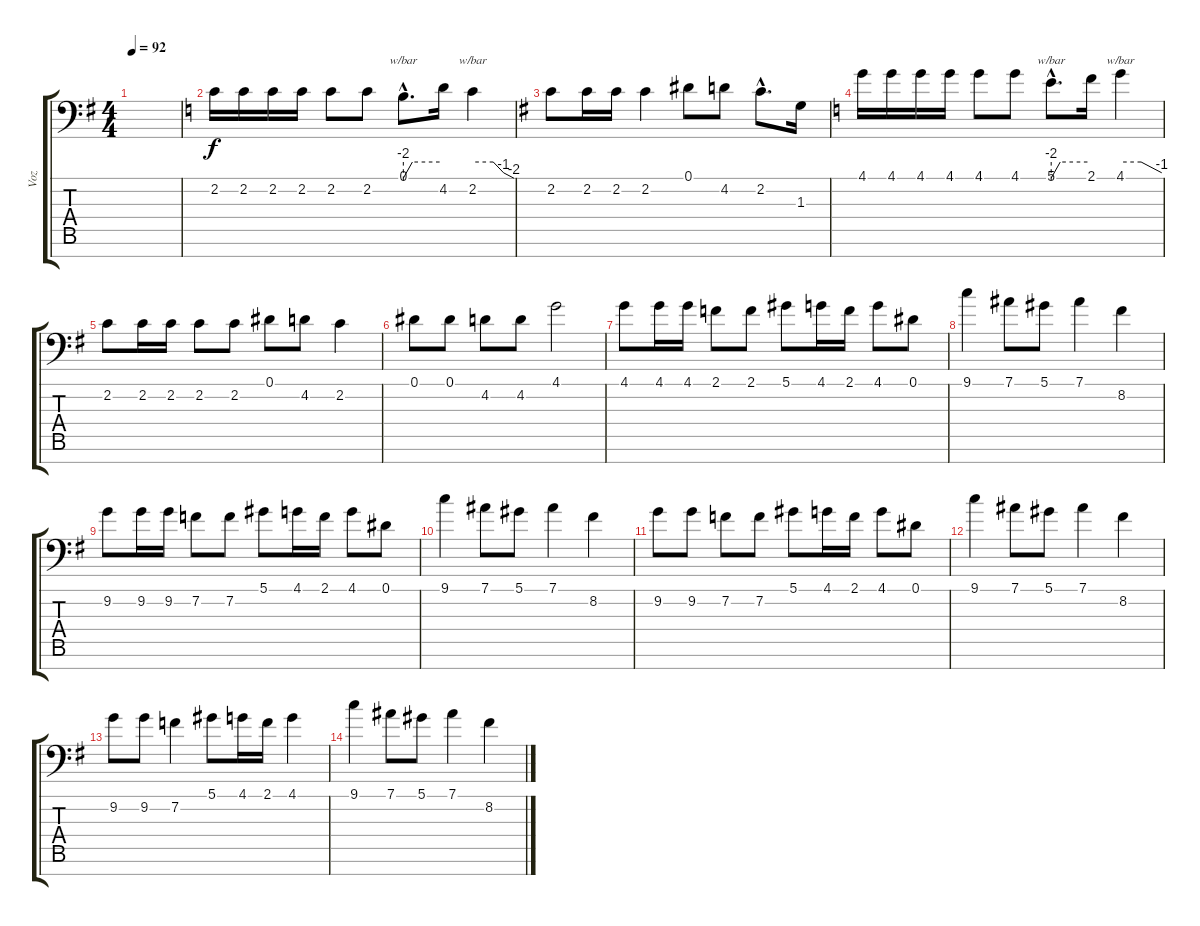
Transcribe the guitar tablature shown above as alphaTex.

\track ("Voz" "Voz") {instrument clarinet}
\staff {score tabs}
\tuning (Eb4 Bb3 Gb3 Db3 Ab2 Eb2 Bb1) {hide}
\ts (4 4)
\tempo 92
\clef f4
\ks g
|
\ks c
2.2.16 2.2.16 2.2.16 2.2.16 2.2.8 2.2.8 0.1{hac}.8{d tbe (custom default 0 -8 15 0 60 0)} 4.2.16 2.2.4{tbe (custom default 0 0 30 0 45 -4 60 -8)} |
\ks g
2.2.8 2.2.16 2.2.16 2.2.4 0.1.8 4.2.8 2.2{hac}.8{d} 1.3.16 |
\ks c
4.1.16 4.1.16 4.1.16 4.1.16 4.1.8 4.1.8 5.1{hac}.8{d tbe (custom default 0 -8 15 0 60 0)} 2.1.16 4.1.4{tbe (custom default 0 0 30 0 60 -4)} |
\ks g
2.2.8 2.2.16 2.2.16 2.2.8 2.2.8 0.1.8 4.2.8 2.2.4 |
0.1.8 0.1.8 4.2.8 4.2.8 4.1.2 |
4.1.8 4.1.16 4.1.16 2.1.8 2.1.8 5.1.8 4.1.16 2.1.16 4.1.8 0.1.8 |
9.1.4 7.1.8 5.1.8 7.1.4 8.2.4 |
9.2.8 9.2.16 9.2.16 7.2.8 7.2.8 5.1.8 4.1.16 2.1.16 4.1.8 0.1.8 |
9.1.4 7.1.8 5.1.8 7.1.4 8.2.4 |
9.2.8 9.2.8 7.2.8 7.2.8 5.1.8 4.1.16 2.1.16 4.1.8 0.1.8 |
9.1.4 7.1.8 5.1.8 7.1.4 8.2.4 |
9.2.8 9.2.8 7.2.4 5.1.8 4.1.16 2.1.16 4.1.4 |
9.1.4 7.1.8 5.1.8 7.1.4 8.2.4
